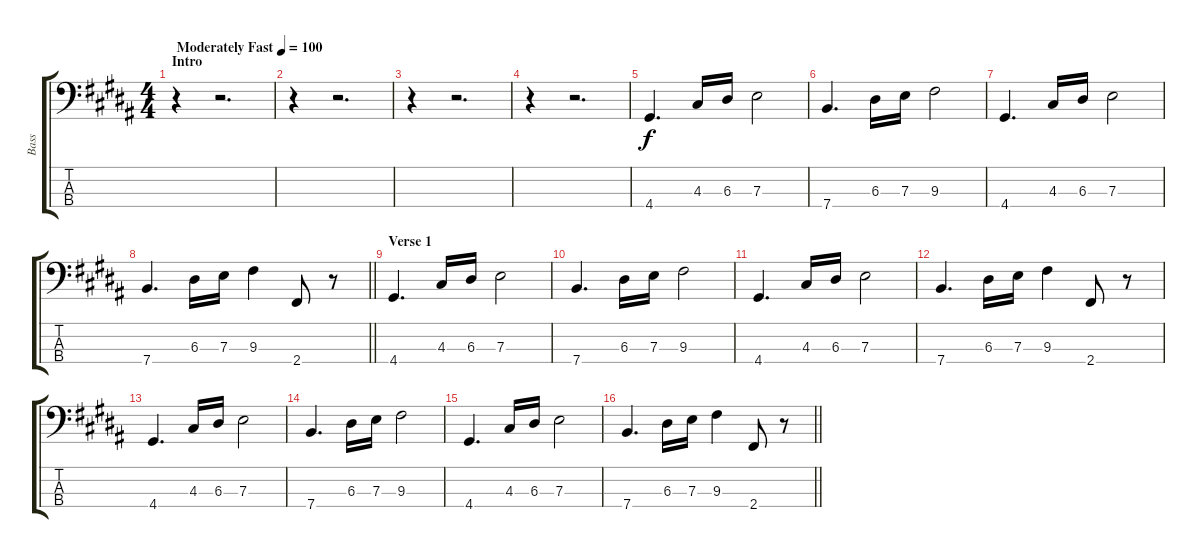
\track ("Bass" "Bass") {instrument electricbassfinger}
\staff {score tabs}
\tuning (G2 D2 A1 E1) {hide}
\ts (4 4)
\section ("" "Intro")
\tempo (100 "Moderately Fast")
\clef f4
\ks b
r.4{dy f instrument electricbassfinger} r.2{d} |
r.4 r.2{d} |
r.4 r.2{d} |
r.4 r.2{d} |
4.4.4{d} 4.3.16 6.3.16 7.3.2 |
7.4.4{d} 6.3.16 7.3.16 9.3.2 |
4.4.4{d} 4.3.16 6.3.16 7.3.2 |
\barLineRight lightlight
7.4.4{d} 6.3.16 7.3.16 9.3.4 2.4.8 r.8 |
\section ("" "Verse 1")
4.4.4{d} 4.3.16 6.3.16 7.3.2 |
7.4.4{d} 6.3.16 7.3.16 9.3.2 |
4.4.4{d} 4.3.16 6.3.16 7.3.2 |
7.4.4{d} 6.3.16 7.3.16 9.3.4 2.4.8 r.8 |
4.4.4{d} 4.3.16 6.3.16 7.3.2 |
7.4.4{d} 6.3.16 7.3.16 9.3.2 |
4.4.4{d} 4.3.16 6.3.16 7.3.2 |
\barLineRight lightlight
7.4.4{d} 6.3.16 7.3.16 9.3.4 2.4.8 r.8
